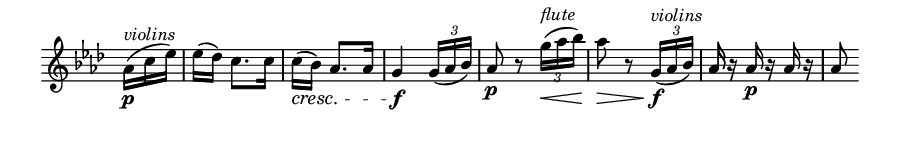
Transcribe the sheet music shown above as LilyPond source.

\version "2.24.0"
\include "../template-1.ly"

#(set! paper-alist (cons '("my size" . (cons (* 6 in) (* 1 in))) paper-alist))

#(set-global-staff-size 15)

\paper {
  #(set-paper-size "my size" )
}

\layout {
  \context {
    \Staff
    \remove "Time_signature_engraver"
  }
}

global = {
  \key aes \major
  \time 3/8
}

right = \relative c' {
  \global
  \setAnalysisBracket #(rgb-color 0 0 0.6)
  \set Timing.beamExceptions = #'()
  \set Timing.baseMoment = #(ly:make-moment 1/8)
  \set Timing.beatStructure = #'(3)
  \partial 8.
  aes'16 \p ^\markup \italic {violins} (c es)
  es (des) c8. [c16]
  c \cresc (bes) aes8. [aes16]
  g4 \f \tuplet 3/2 {g16 (aes bes) }
  aes8 \p r \tuplet 3/2 {g'16 \< ^\markup \italic "flute" (aes bes)}
  aes8 \! \> r8
    \once \override TextScript.outside-staff-priority = #1000
    \tuplet 3/2  { g,16 \f ^\markup \italic "violins" ([aes bes]) }

  \override NoteColumn.ignore-collision = ##t
  <<
    aes16 s16 s4
    \new Voice \with {
         \override HorizontalBracket.transparent = ##t
         %\override HorizontalBracket.color = #(rgb-color 0 0 0.6)
         \override HorizontalBracket.thickness = #3.0
         \override HorizontalBracket.bracket-flare = #'(0.0 . 0.0)
         \override HorizontalBracket.padding = #1.0
         \override HorizontalBracket.outside-staff-priority = #300
         } { aes16 \startGroup r aes \p r aes r aes8 \stopGroup}
  >>

}

\score {
  <<
    \new Staff = "right" \with {
      midiInstrument = "acoustic grand"
      %\remove Time_signature_engraver
      instrumentName = " "
    } \right
  >>

  \layout { }
  \midi {
    \tempo 8=100
  }
}
